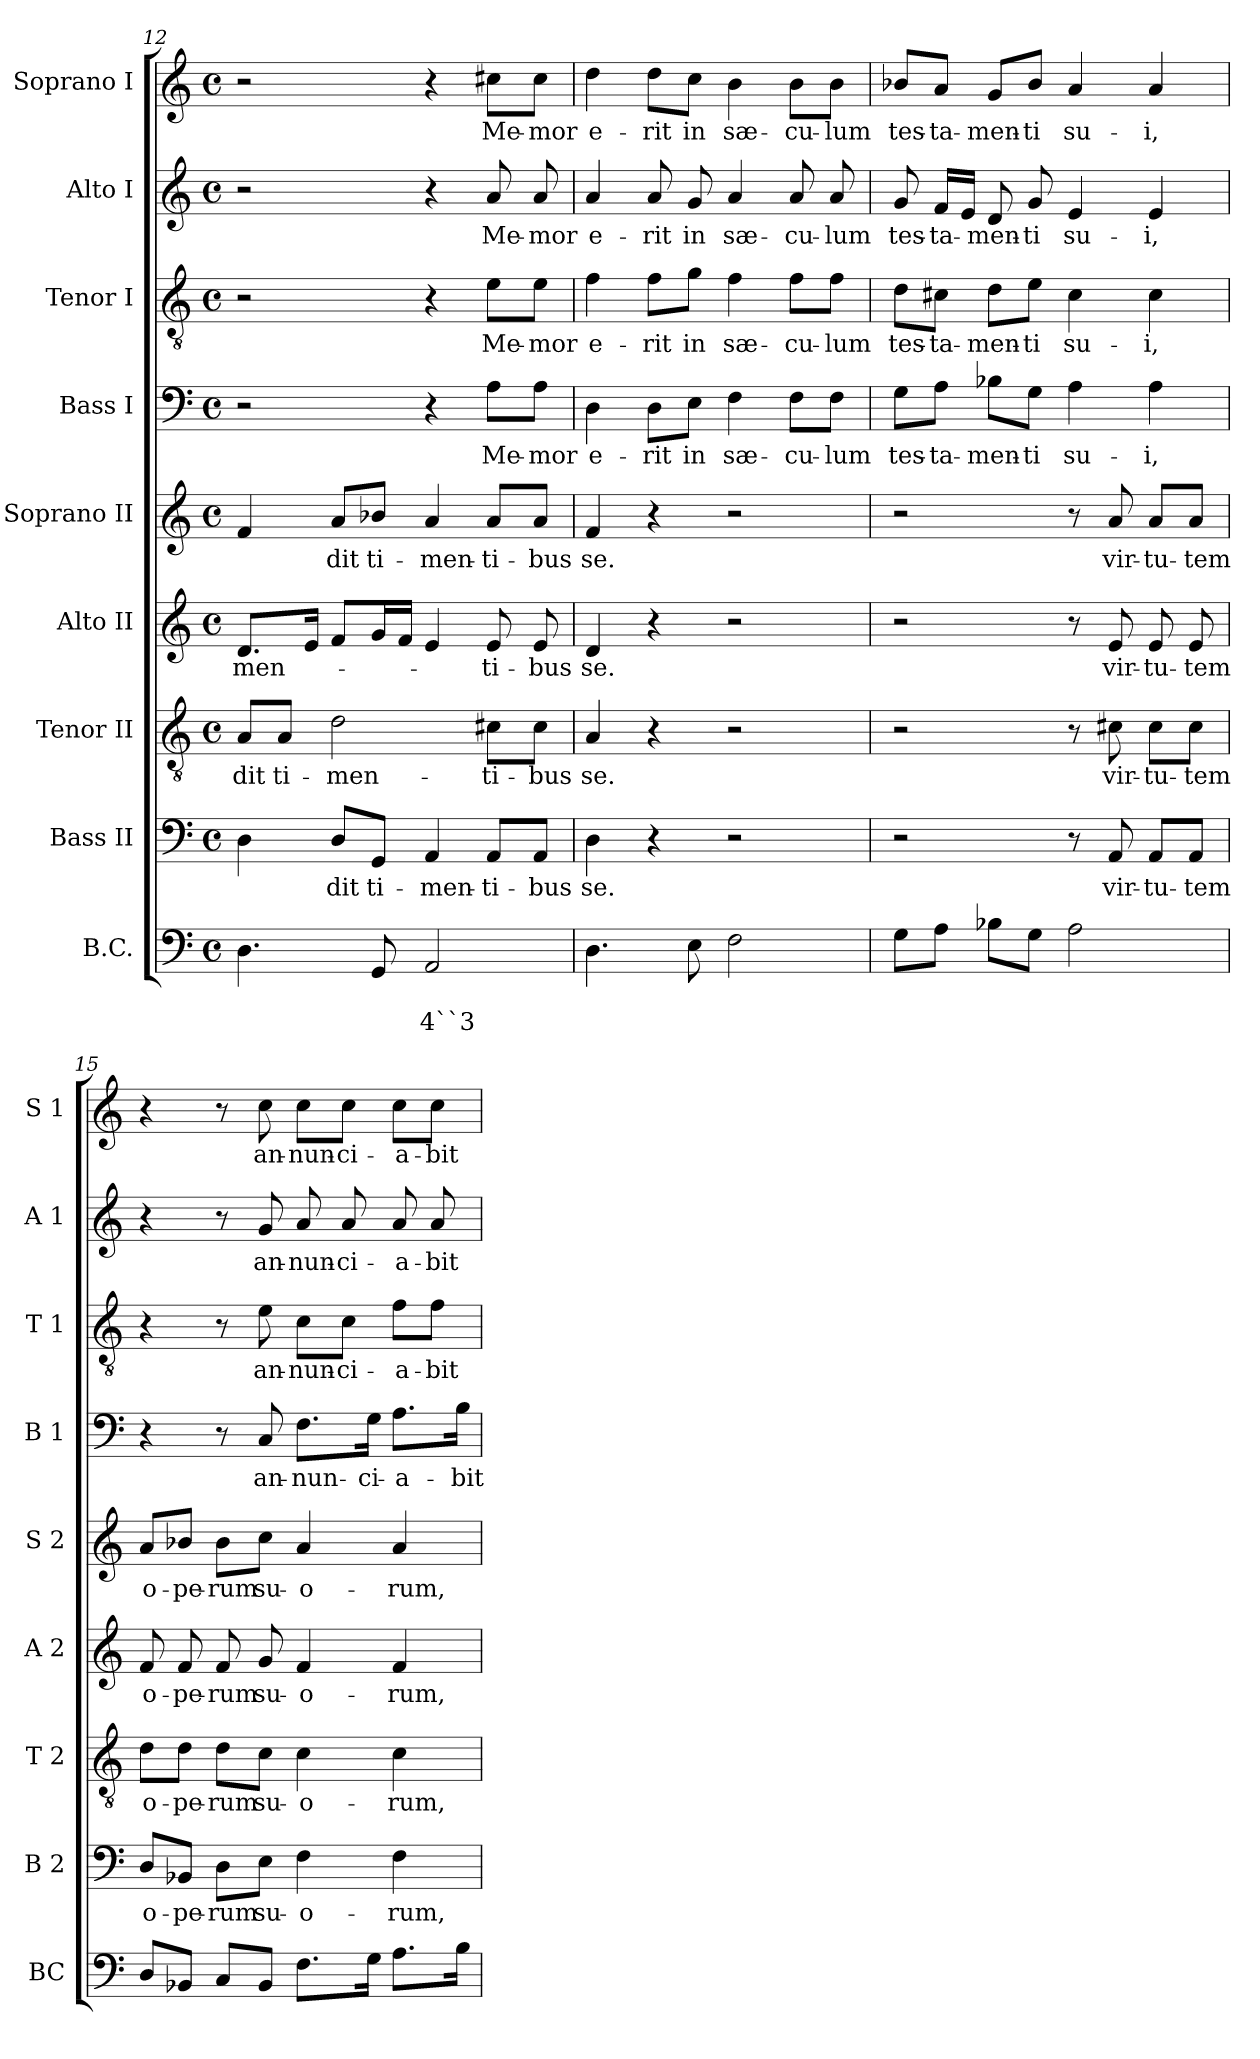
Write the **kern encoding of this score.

**kern	**text	**text	**kern	**text	**kern	**text	**kern	**text	**kern	**text	**kern	**text	**kern	**text	**kern	**text	**kern	**text
*part9	*part9	*part9	*part8	*part8	*part7	*part7	*part6	*part6	*part5	*part5	*part4	*part4	*part3	*part3	*part2	*part2	*part1	*part1
*staff9	*staff9	*staff9	*staff8	*staff8	*staff7	*staff7	*staff6	*staff6	*staff5	*staff5	*staff4	*staff4	*staff3	*staff3	*staff2	*staff2	*staff1	*staff1
*I"B.C.	*	*	*I"Bass II	*	*I"Tenor II	*	*I"Alto II	*	*I"Soprano II	*	*I"Bass I	*	*I"Tenor I	*	*I"Alto I	*	*I"Soprano I	*
*I'BC	*	*	*I'B 2	*	*I'T 2	*	*I'A 2	*	*I'S 2	*	*I'B 1	*	*I'T 1	*	*I'A 1	*	*I'S 1	*
*clefF4	*	*	*clefF4	*	*clefGv2	*	*clefG2	*	*clefG2	*	*clefF4	*	*clefGv2	*	*clefG2	*	*clefG2	*
*k[]	*	*	*k[]	*	*k[]	*	*k[]	*	*k[]	*	*k[]	*	*k[]	*	*k[]	*	*k[]	*
*C:	*	*	*C:	*	*C:	*	*C:	*	*C:	*	*C:	*	*C:	*	*C:	*	*C:	*
*M4/4	*	*	*M4/4	*	*M4/4	*	*M4/4	*	*M4/4	*	*M4/4	*	*M4/4	*	*M4/4	*	*M4/4	*
*met(c)	*	*	*met(c)	*	*met(c)	*	*met(c)	*	*met(c)	*	*met(c)	*	*met(c)	*	*met(c)	*	*met(c)	*
=12	=12	=12	=12	=12	=12	=12	=12	=12	=12	=12	=12	=12	=12	=12	=12	=12	=12	=12
!	!	!	!	!	!	!LO:LY:b	!	!LO:LY:b	!	!	!	!	!	!	!	!	!	!
4.D\	.	.	4D\	.	8A/L	-dit	8.d/L	-men-	4f/	.	2r	.	2r	.	2r	.	2r	.
!	!	!	!	!	!	!LO:LY:b	!	!	!	!	!	!	!	!	!	!	!	!
.	.	.	.	.	8A/J	ti-	.	.	.	.	.	.	.	.	.	.	.	.
.	.	.	.	.	.	.	16e/Jk	.	.	.	.	.	.	.	.	.	.	.
!	!	!	!	!LO:LY:b	!	!LO:LY:b	!	!	!	!LO:LY:b	!	!	!	!	!	!	!	!
.	.	.	8D/L	-dit	2d\	-men-	8f/L	.	8a/L	-dit	.	.	.	.	.	.	.	.
!	!	!	!	!LO:LY:b	!	!	!	!	!	!LO:LY:b	!	!	!	!	!	!	!	!
8GG/	.	.	8GG/J	ti-	.	.	16g/L	.	8b-X/J	ti-	.	.	.	.	.	.	.	.
.	.	.	.	.	.	.	16f/JJ	.	.	.	.	.	.	.	.	.	.	.
!	!	!LO:LY:b	!	!LO:LY:b	!	!	!	!	!	!LO:LY:b	!	!	!	!	!	!	!	!
2AA/	.	4``3	4AA/	-men-	.	.	4e/	.	4a/	-men-	4r	.	4r	.	4r	.	4r	.
!	!	!	!	!LO:LY:b	!	!LO:LY:b	!	!LO:LY:b	!	!LO:LY:b	!	!LO:LY:b	!	!LO:LY:b	!	!LO:LY:b	!	!LO:LY:b
.	.	.	8AA/L	-ti-	8c#X\L	-ti-	8e/	-ti-	8a/L	-ti-	8A\L	Me-	8e\L	Me-	8a/	Me-	8cc#X\L	Me-
!	!	!	!	!LO:LY:b	!	!LO:LY:b	!	!LO:LY:b	!	!LO:LY:b	!	!LO:LY:b	!	!LO:LY:b	!	!LO:LY:b	!	!LO:LY:b
.	.	.	8AA/J	-bus	8c#\J	-bus	8e/	-bus	8a/J	-bus	8A\J	-mor	8e\J	-mor	8a/	-mor	8cc#\J	-mor
!!LO:PB:g=z
=13	=13	=13	=13	=13	=13	=13	=13	=13	=13	=13	=13	=13	=13	=13	=13	=13	=13	=13
!	!	!	!	!LO:LY:b	!	!LO:LY:b	!	!LO:LY:b	!	!LO:LY:b	!	!LO:LY:b	!	!LO:LY:b	!	!LO:LY:b	!	!LO:LY:b
4.D\	.	.	4D\	se.	4A/	se.	4d/	se.	4f/	se.	4D\	e-	4f\	e-	4a/	e-	4dd\	e-
!	!	!	!	!	!	!	!	!	!	!	!	!LO:LY:b	!	!LO:LY:b	!	!LO:LY:b	!	!LO:LY:b
.	.	.	4r	.	4r	.	4r	.	4r	.	8D\L	-rit	8f\L	-rit	8a/	-rit	8dd\L	-rit
!	!	!	!	!	!	!	!	!	!	!	!	!LO:LY:b	!	!LO:LY:b	!	!LO:LY:b	!	!LO:LY:b
8E\	.	.	.	.	.	.	.	.	.	.	8E\J	in	8g\J	in	8g/	in	8cc\J	in
!	!	!	!	!	!	!	!	!	!	!	!	!LO:LY:b	!	!LO:LY:b	!	!LO:LY:b	!	!LO:LY:b
2F\	.	.	2r	.	2r	.	2r	.	2r	.	4F\	sæ-	4f\	sæ-	4a/	sæ-	4b\	sæ-
!	!	!	!	!	!	!	!	!	!	!	!	!LO:LY:b	!	!LO:LY:b	!	!LO:LY:b	!	!LO:LY:b
.	.	.	.	.	.	.	.	.	.	.	8F\L	-cu-	8f\L	-cu-	8a/	-cu-	8b\L	-cu-
!	!	!	!	!	!	!	!	!	!	!	!	!LO:LY:b	!	!LO:LY:b	!	!LO:LY:b	!	!LO:LY:b
.	.	.	.	.	.	.	.	.	.	.	8F\J	-lum	8f\J	-lum	8a/	-lum	8b\J	-lum
=14	=14	=14	=14	=14	=14	=14	=14	=14	=14	=14	=14	=14	=14	=14	=14	=14	=14	=14
!	!	!	!	!	!	!	!	!	!	!	!	!LO:LY:b	!	!LO:LY:b	!	!LO:LY:b	!	!LO:LY:b
8G\L	.	.	2r	.	2r	.	2r	.	2r	.	8G\L	tes-	8d\L	tes-	8g/	tes-	8b-X/L	tes-
!	!	!	!	!	!	!	!	!	!	!	!	!LO:LY:b	!	!LO:LY:b	!	!LO:LY:b	!	!LO:LY:b
8A\J	.	.	.	.	.	.	.	.	.	.	8A\J	-ta-	8c#X\J	-ta-	16f/LL	-ta-	8a/J	-ta-
.	.	.	.	.	.	.	.	.	.	.	.	.	.	.	16e/JJ	.	.	.
!	!	!	!	!	!	!	!	!	!	!	!	!LO:LY:b	!	!LO:LY:b	!	!LO:LY:b	!	!LO:LY:b
8B-X\L	.	.	.	.	.	.	.	.	.	.	8B-X\L	-men-	8d\L	-men-	8d/	-men-	8g/L	-men-
!	!	!	!	!	!	!	!	!	!	!	!	!LO:LY:b	!	!LO:LY:b	!	!LO:LY:b	!	!LO:LY:b
8G\J	.	.	.	.	.	.	.	.	.	.	8G\J	-ti	8e\J	-ti	8g/	-ti	8b-/J	-ti
!	!	!	!	!	!	!	!	!	!	!	!	!LO:LY:b	!	!LO:LY:b	!	!LO:LY:b	!	!LO:LY:b
2A\	.	.	8r	.	8r	.	8r	.	8r	.	4A\	su-	4c#\	su-	4e/	su-	4a/	su-
!	!	!	!	!LO:LY:b	!	!LO:LY:b	!	!LO:LY:b	!	!LO:LY:b	!	!	!	!	!	!	!	!
.	.	.	8AA/	vir-	8c#X\	vir-	8e/	vir-	8a/	vir-	.	.	.	.	.	.	.	.
!	!	!	!	!LO:LY:b	!	!LO:LY:b	!	!LO:LY:b	!	!LO:LY:b	!	!LO:LY:b	!	!LO:LY:b	!	!LO:LY:b	!	!LO:LY:b
.	.	.	8AA/L	-tu-	8c#\L	-tu-	8e/	-tu-	8a/L	-tu-	4A\	-i,	4c#\	-i,	4e/	-i,	4a/	-i,
!	!	!	!	!LO:LY:b	!	!LO:LY:b	!	!LO:LY:b	!	!LO:LY:b	!	!	!	!	!	!	!	!
.	.	.	8AA/J	-tem	8c#\J	-tem	8e/	-tem	8a/J	-tem	.	.	.	.	.	.	.	.
=15	=15	=15	=15	=15	=15	=15	=15	=15	=15	=15	=15	=15	=15	=15	=15	=15	=15	=15
!	!	!	!	!LO:LY:b	!	!LO:LY:b	!	!LO:LY:b	!	!LO:LY:b	!	!	!	!	!	!	!	!
8D/L	.	.	8D/L	o-	8d\L	o-	8f/	o-	8a/L	o-	4r	.	4r	.	4r	.	4r	.
!	!	!	!	!LO:LY:b	!	!LO:LY:b	!	!LO:LY:b	!	!LO:LY:b	!	!	!	!	!	!	!	!
8BB-X/J	.	.	8BB-X/J	-pe-	8d\J	-pe-	8f/	-pe-	8b-X/J	-pe-	.	.	.	.	.	.	.	.
!	!	!	!	!LO:LY:b	!	!LO:LY:b	!	!LO:LY:b	!	!LO:LY:b	!	!	!	!	!	!	!	!
8C/L	.	.	8D\L	-rum	8d\L	-rum	8f/	-rum	8b-\L	-rum	8r	.	8r	.	8r	.	8r	.
!	!	!	!	!LO:LY:b	!	!LO:LY:b	!	!LO:LY:b	!	!LO:LY:b	!	!LO:LY:b	!	!LO:LY:b	!	!LO:LY:b	!	!LO:LY:b
8BB-/J	.	.	8E\J	su-	8c\J	su-	8g/	su-	8cc\J	su-	8C/	an-	8e\	an-	8g/	an-	8cc\	an-
!	!	!	!	!LO:LY:b	!	!LO:LY:b	!	!LO:LY:b	!	!LO:LY:b	!	!LO:LY:b	!	!LO:LY:b	!	!LO:LY:b	!	!LO:LY:b
8.F\L	.	.	4F\	-o-	4c\	-o-	4f/	-o-	4a/	-o-	8.F\L	-nun-	8c\L	-nun-	8a/	-nun-	8cc\L	-nun-
!	!	!	!	!	!	!	!	!	!	!	!	!	!	!LO:LY:b	!	!LO:LY:b	!	!LO:LY:b
.	.	.	.	.	.	.	.	.	.	.	.	.	8c\J	-ci-	8a/	-ci-	8cc\J	-ci-
!	!	!	!	!	!	!	!	!	!	!	!	!LO:LY:b	!	!	!	!	!	!
16G\Jk	.	.	.	.	.	.	.	.	.	.	16G\Jk	-ci-	.	.	.	.	.	.
!	!	!	!	!LO:LY:b	!	!LO:LY:b	!	!LO:LY:b	!	!LO:LY:b	!	!LO:LY:b	!	!LO:LY:b	!	!LO:LY:b	!	!LO:LY:b
8.A\L	.	.	4F\	-rum,	4c\	-rum,	4f/	-rum,	4a/	-rum,	8.A\L	-a-	8f\L	-a-	8a/	-a-	8cc\L	-a-
!	!	!	!	!	!	!	!	!	!	!	!	!	!	!LO:LY:b	!	!LO:LY:b	!	!LO:LY:b
.	.	.	.	.	.	.	.	.	.	.	.	.	8f\J	-bit	8a/	-bit	8cc\J	-bit
!	!	!	!	!	!	!	!	!	!	!	!	!LO:LY:b	!	!	!	!	!	!
16B\Jk	.	.	.	.	.	.	.	.	.	.	16B\Jk	-bit	.	.	.	.	.	.
=	=	=	=	=	=	=	=	=	=	=	=	=	=	=	=	=	=	=
*-	*-	*-	*-	*-	*-	*-	*-	*-	*-	*-	*-	*-	*-	*-	*-	*-	*-	*-
